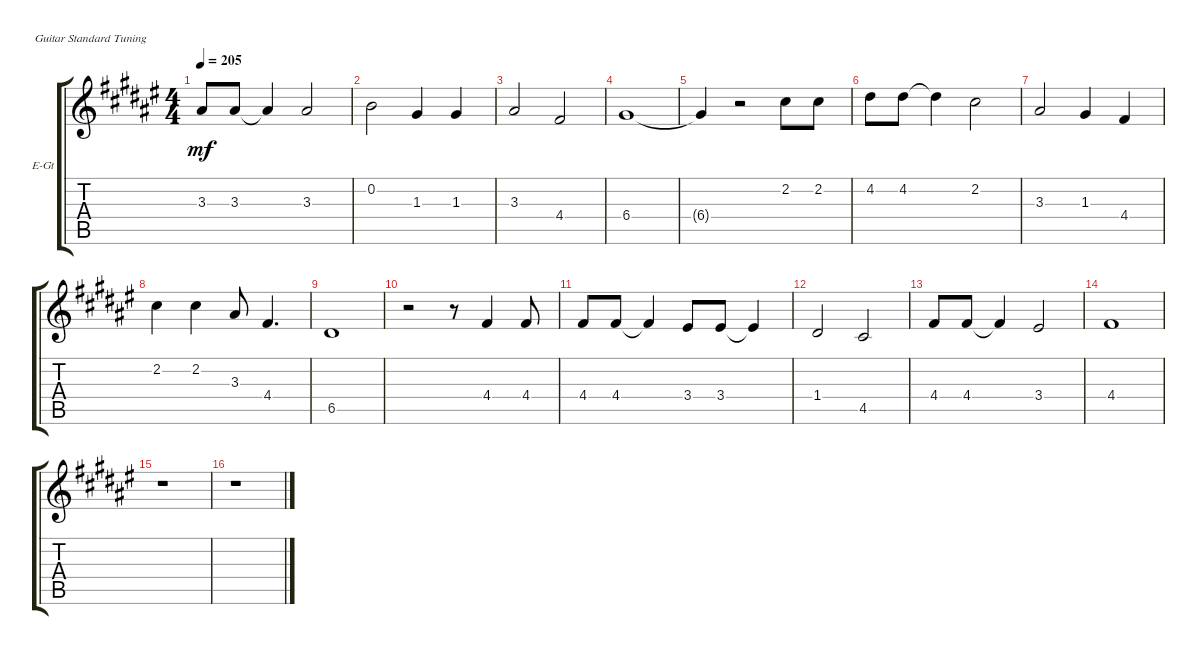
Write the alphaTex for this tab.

\defaultSystemsLayout 4
\bracketExtendMode groupsimilarinstruments
\firstSystemTrackNameOrientation horizontal
\otherSystemsTrackNameOrientation horizontal
\track ("Paul's Voice" "E-Gt") {instrument electricguitarclean}
\staff {score tabs}
\tuning (E4 B3 G3 D3 A2 E2)
\ts (4 4)
\tempo 205
\clef g2
\scale
0.333333
\ks f#
3.3.8{dy mf} 3.3.8 3.3{t}.4 3.3.2 |
\scale
0.333333 0.2.2 1.3.4 1.3.4 |
\scale
0.333333 3.3.2 4.4.2 |
\scale
0.333333 6.4.1 |
\scale
0.333333 6.4{t}.4 r.2 2.2.8 2.2.8 |
\scale
0.333333 4.2.8 4.2.8 4.2{t}.4 2.2.2 |
\scale
0.333333 3.3.2 1.3.4 4.4.4 |
\scale
0.333333 2.2.4 2.2.4 3.3.8 4.4.4{d} |
\scale
0.333333 6.5.1 |
\scale
0.333333 r.2 r.8 4.4.4 4.4.8 |
\scale
0.333333 4.4.8 4.4.8 4.4{t}.4 3.4.8 3.4.8 3.4{t}.4 |
\scale
0.333333 1.4.2 4.5.2 |
\scale
0.333333 4.4.8 4.4.8 4.4{t}.4 3.4.2 |
\scale
0.333333 4.4.1 |
\scale
0.333333 r.1 |
\scale
0.333333 r.1
